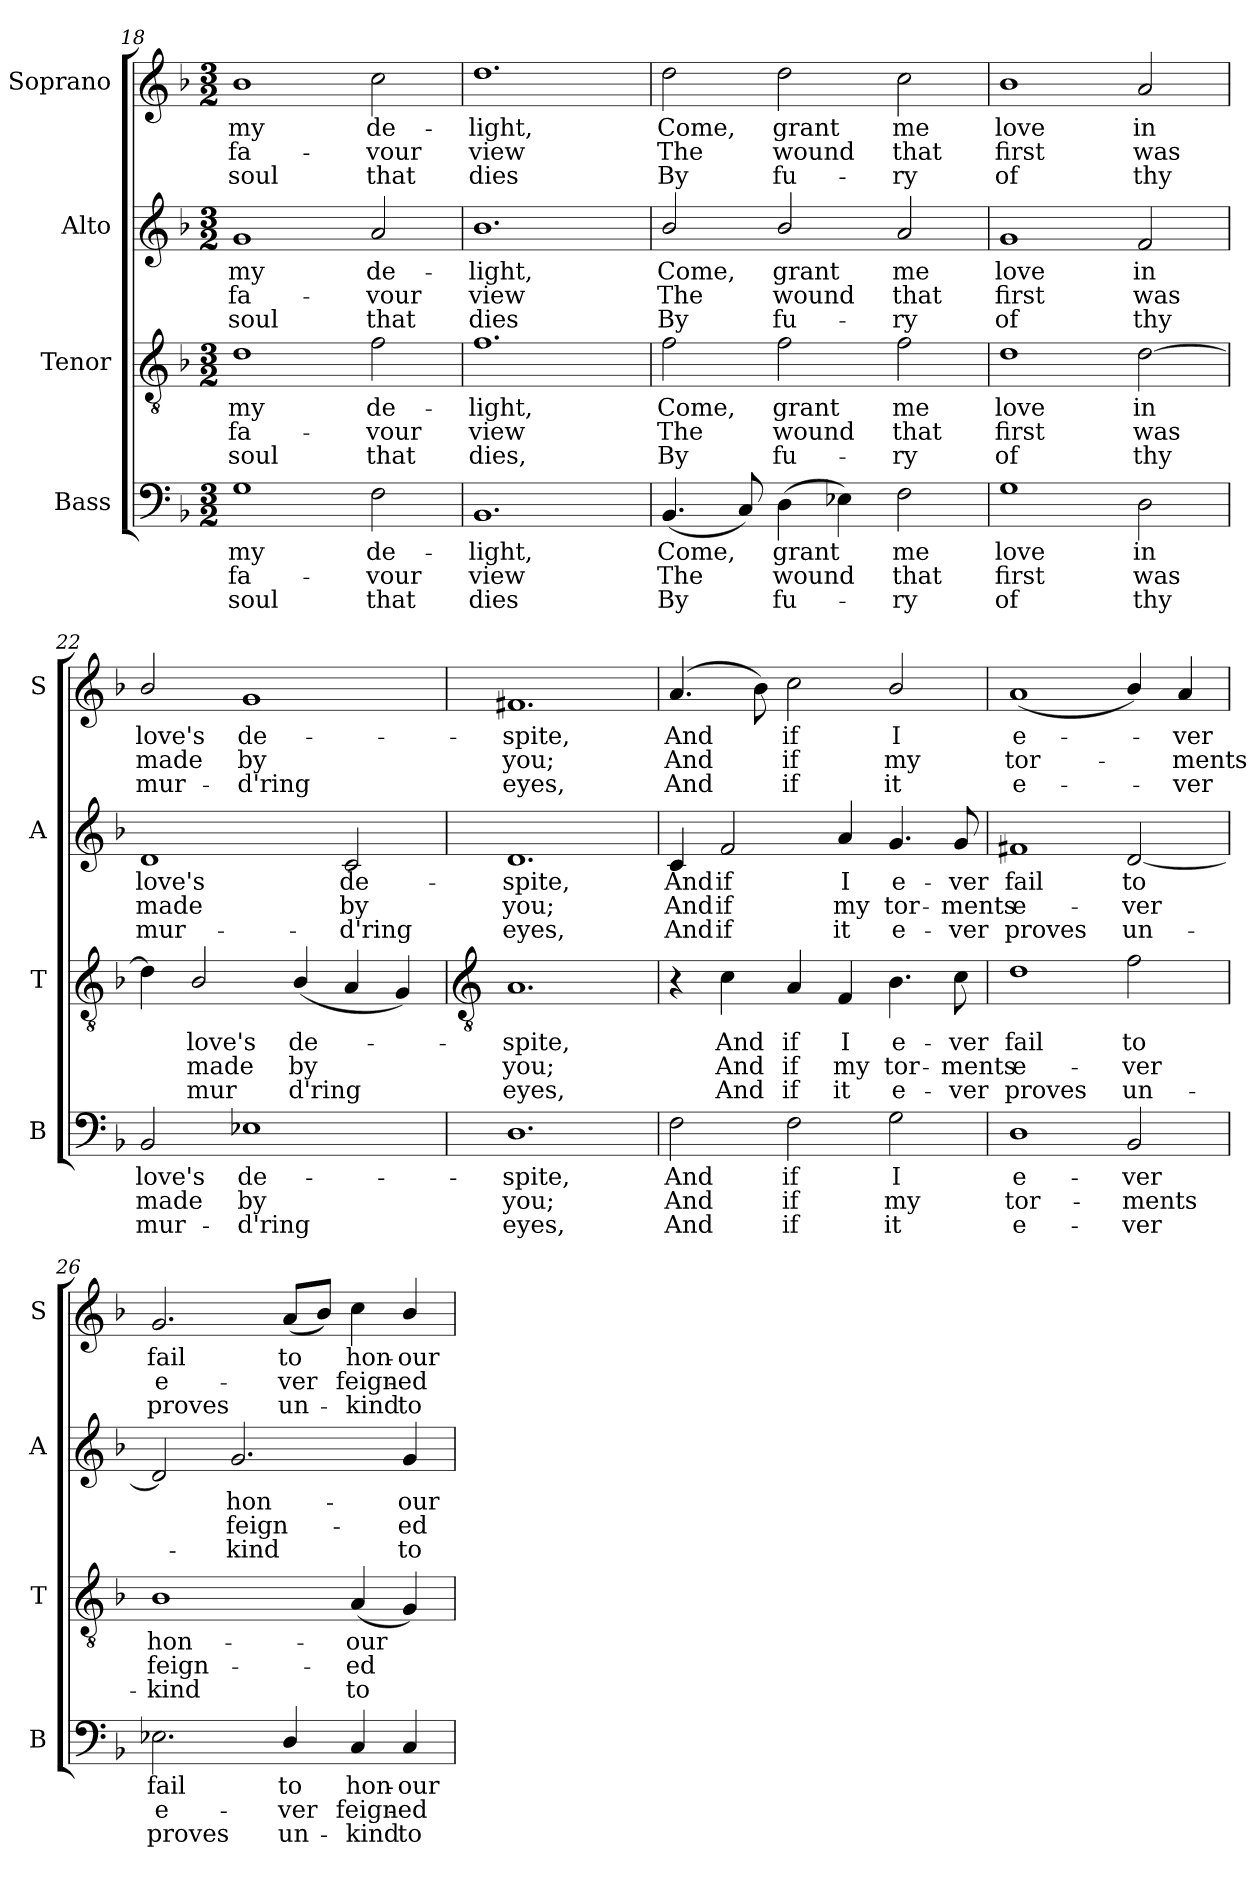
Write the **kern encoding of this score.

**kern	**text	**text	**text	**kern	**text	**text	**text	**kern	**text	**text	**text	**kern	**text	**text	**text
*part4	*part4	*part4	*part4	*part3	*part3	*part3	*part3	*part2	*part2	*part2	*part2	*part1	*part1	*part1	*part1
*staff4	*staff4	*staff4	*staff4	*staff3	*staff3	*staff3	*staff3	*staff2	*staff2	*staff2	*staff2	*staff1	*staff1	*staff1	*staff1
*I"Bass	*	*	*	*I"Tenor	*	*	*	*I"Alto	*	*	*	*I"Soprano	*	*	*
*I'B	*	*	*	*I'T	*	*	*	*I'A	*	*	*	*I'S	*	*	*
*clefF4	*	*	*	*clefGv2	*	*	*	*clefG2	*	*	*	*clefG2	*	*	*
*k[b-]	*	*	*	*k[b-]	*	*	*	*k[b-]	*	*	*	*k[b-]	*	*	*
*F:	*	*	*	*F:	*	*	*	*F:	*	*	*	*F:	*	*	*
*M3/2	*	*	*	*M3/2	*	*	*	*M3/2	*	*	*	*M3/2	*	*	*
=18	=18	=18	=18	=18	=18	=18	=18	=18	=18	=18	=18	=18	=18	=18	=18
!	!LO:LY:b	!LO:LY:b	!LO:LY:b	!	!LO:LY:b	!LO:LY:b	!LO:LY:b	!	!LO:LY:b	!LO:LY:b	!LO:LY:b	!	!LO:LY:b	!LO:LY:b	!LO:LY:b
1G	my	fa-	-soul	1d	my	fa-	-soul	1g	my	fa-	-soul	1b-	my	fa-	-soul
!	!LO:LY:b	!LO:LY:b	!LO:LY:b	!	!LO:LY:b	!LO:LY:b	!LO:LY:b	!	!LO:LY:b	!LO:LY:b	!LO:LY:b	!	!LO:LY:b	!LO:LY:b	!LO:LY:b
2F	de-	-vour	that	2f	de-	-vour	that	2a	de-	-vour	that	2cc	de-	-vour	that
=19	=19	=19	=19	=19	=19	=19	=19	=19	=19	=19	=19	=19	=19	=19	=19
!	!LO:LY:b	!LO:LY:b	!LO:LY:b	!	!LO:LY:b	!LO:LY:b	!LO:LY:b	!	!LO:LY:b	!LO:LY:b	!LO:LY:b	!	!LO:LY:b	!LO:LY:b	!LO:LY:b
1.BB-	light,	view	dies	1.f	light,	view	dies,	1.b-	light,	view	dies	1.dd	light,	view	dies
=20	=20	=20	=20	=20	=20	=20	=20	=20	=20	=20	=20	=20	=20	=20	=20
!	!LO:LY:b	!LO:LY:b	!LO:LY:b	!	!LO:LY:b	!LO:LY:b	!LO:LY:b	!	!LO:LY:b	!LO:LY:b	!LO:LY:b	!	!LO:LY:b	!LO:LY:b	!LO:LY:b
(<4.BB-	Come,	The	By	2f	Come,	The	By	2b-/	Come,	The	By	2dd	Come,	The	By
8C)	.	.	.	.	.	.	.	.	.	.	.	.	.	.	.
!	!LO:LY:b	!LO:LY:b	!LO:LY:b	!	!LO:LY:b	!LO:LY:b	!LO:LY:b	!	!LO:LY:b	!LO:LY:b	!LO:LY:b	!	!LO:LY:b	!LO:LY:b	!LO:LY:b
(>4D	grant	wound	fu-	2f	grant	wound	fu-	2b-/	grant	wound	fu-	2dd	grant	wound	fu-
4E-X)	.	.	.	.	.	.	.	.	.	.	.	.	.	.	.
!	!LO:LY:b	!LO:LY:b	!LO:LY:b	!	!LO:LY:b	!LO:LY:b	!LO:LY:b	!	!LO:LY:b	!LO:LY:b	!LO:LY:b	!	!LO:LY:b	!LO:LY:b	!LO:LY:b
2F	me	that	ry	2f	-me	that	ry	2a	-me	that	ry	2cc	-me	that	ry
=21	=21	=21	=21	=21	=21	=21	=21	=21	=21	=21	=21	=21	=21	=21	=21
!	!LO:LY:b	!LO:LY:b	!LO:LY:b	!	!LO:LY:b	!LO:LY:b	!LO:LY:b	!	!LO:LY:b	!LO:LY:b	!LO:LY:b	!	!LO:LY:b	!LO:LY:b	!LO:LY:b
1G	love	first	of	1d	love	first	of	1g	love	first	of	1b-	love	first	of
!	!LO:LY:b	!LO:LY:b	!LO:LY:b	!	!LO:LY:b	!LO:LY:b	!LO:LY:b	!	!LO:LY:b	!LO:LY:b	!LO:LY:b	!	!LO:LY:b	!LO:LY:b	!LO:LY:b
2D	in	was	thy	[2d	in	was	thy	2f	in	was	thy	2a	in	was	thy
=22	=22	=22	=22	=22	=22	=22	=22	=22	=22	=22	=22	=22	=22	=22	=22
!	!LO:LY:b	!LO:LY:b	!LO:LY:b	!	!	!	!	!	!LO:LY:b	!LO:LY:b	!LO:LY:b	!	!LO:LY:b	!LO:LY:b	!LO:LY:b
2BB-	love's	made	mur-	4d]	.	.	.	1d	love's	made	mur-	2b-/	love's	made	mur-
!	!	!	!	!	!LO:LY:b	!LO:LY:b	!LO:LY:b	!	!	!	!	!	!	!	!
.	.	.	.	2B-/	love's	made	mur	.	.	.	.	.	.	.	.
!	!LO:LY:b	!LO:LY:b	!LO:LY:b	!	!	!	!	!	!	!	!	!	!LO:LY:b	!LO:LY:b	!LO:LY:b
1E-X	-de-	-by	d'ring	.	.	.	.	.	.	.	.	1g	-de-	-by	d'ring
!	!	!	!	!	!LO:LY:b	!LO:LY:b	!LO:LY:b	!	!	!	!	!	!	!	!
.	.	.	.	(<4B-/	de-	by	d'ring	.	.	.	.	.	.	.	.
!	!	!	!	!	!	!	!	!	!LO:LY:b	!LO:LY:b	!LO:LY:b	!	!	!	!
.	.	.	.	4A	.	.	.	2c	-de-	-by	d'ring	.	.	.	.
.	.	.	.	4G)	.	.	.	.	.	.	.	.	.	.	.
!!LO:LB:g=z
=23	=23	=23	=23	=23	=23	=23	=23	=23	=23	=23	=23	=23	=23	=23	=23
*	*	*	*	*clefGv2	*	*	*	*	*	*	*	*	*	*	*
!	!LO:LY:b	!LO:LY:b	!LO:LY:b	!	!LO:LY:b	!LO:LY:b	!LO:LY:b	!	!LO:LY:b	!LO:LY:b	!LO:LY:b	!	!LO:LY:b	!LO:LY:b	!LO:LY:b
1.D	spite,	you;	eyes,	1.A	spite,	you;	eyes,	1.d	spite,	you;	eyes,	1.f#X	spite,	you;	eyes,
=24	=24	=24	=24	=24	=24	=24	=24	=24	=24	=24	=24	=24	=24	=24	=24
!	!LO:LY:b	!LO:LY:b	!LO:LY:b	!	!	!	!	!	!LO:LY:b	!LO:LY:b	!LO:LY:b	!	!LO:LY:b	!LO:LY:b	!LO:LY:b
2F	And	And	And	4r	.	.	.	4c	And	And	And	(<4.a	And	And	And
!	!	!	!	!	!LO:LY:b	!LO:LY:b	!LO:LY:b	!	!LO:LY:b	!LO:LY:b	!LO:LY:b	!	!	!	!
.	.	.	.	4c	And	And	And	2f	if	if	if	.	.	.	.
.	.	.	.	.	.	.	.	.	.	.	.	8b-)	.	.	.
!	!LO:LY:b	!LO:LY:b	!LO:LY:b	!	!LO:LY:b	!LO:LY:b	!LO:LY:b	!	!	!	!	!	!LO:LY:b	!LO:LY:b	!LO:LY:b
2F	if	if	if	4A	if	if	if	.	.	.	.	2cc	if	if	if
!	!	!	!	!	!LO:LY:b	!LO:LY:b	!LO:LY:b	!	!LO:LY:b	!LO:LY:b	!LO:LY:b	!	!	!	!
.	.	.	.	4F	I	my	it	4a	I	my	it	.	.	.	.
!	!LO:LY:b	!LO:LY:b	!LO:LY:b	!	!LO:LY:b	!LO:LY:b	!LO:LY:b	!	!LO:LY:b	!LO:LY:b	!LO:LY:b	!	!LO:LY:b	!LO:LY:b	!LO:LY:b
2G	I	my	it	4.B-	e-	-tor-	-e-	4.g	e-	-tor-	-e-	2b-/	I	my	it
!	!	!	!	!	!LO:LY:b	!LO:LY:b	!LO:LY:b	!	!LO:LY:b	!LO:LY:b	!LO:LY:b	!	!	!	!
.	.	.	.	8c	-ver	ments	ver	8g	-ver	ments	ver	.	.	.	.
=25	=25	=25	=25	=25	=25	=25	=25	=25	=25	=25	=25	=25	=25	=25	=25
!	!LO:LY:b	!LO:LY:b	!LO:LY:b	!	!LO:LY:b	!LO:LY:b	!LO:LY:b	!	!LO:LY:b	!LO:LY:b	!LO:LY:b	!	!LO:LY:b	!LO:LY:b	!LO:LY:b
1D	e-	-tor-	-e-	1d	fail	e-	-proves	1f#X	fail	e-	-proves	(<1a	e-	tor-	e-
!	!LO:LY:b	!LO:LY:b	!LO:LY:b	!	!LO:LY:b	!LO:LY:b	!LO:LY:b	!	!LO:LY:b	!LO:LY:b	!LO:LY:b	!	!	!	!
2BB-	-ver	ments	ver	2f	to	ver	un-	[2d	to	ver	un-	4b-/)	.	.	.
!	!	!	!	!	!	!	!	!	!	!	!	!	!LO:LY:b	!LO:LY:b	!LO:LY:b
.	.	.	.	.	.	.	.	.	.	.	.	4a	ver	ments	ver
=26	=26	=26	=26	=26	=26	=26	=26	=26	=26	=26	=26	=26	=26	=26	=26
!	!LO:LY:b	!LO:LY:b	!LO:LY:b	!	!LO:LY:b	!LO:LY:b	!LO:LY:b	!	!	!	!	!	!LO:LY:b	!LO:LY:b	!LO:LY:b
2.E-X	fail	e-	-proves	1B-	-hon-	-feign-	-kind	2d]	.	.	.	2.g	fail	e-	-proves
!	!	!	!	!	!	!	!	!	!LO:LY:b	!LO:LY:b	!LO:LY:b	!	!	!	!
.	.	.	.	.	.	.	.	2.g	hon-	-feign-	-kind	.	.	.	.
!	!LO:LY:b	!LO:LY:b	!LO:LY:b	!	!	!	!	!	!	!	!	!	!LO:LY:b	!LO:LY:b	!LO:LY:b
4D/	to	ver	un-	.	.	.	.	.	.	.	.	(<8aL	to	ver	un-
.	.	.	.	.	.	.	.	.	.	.	.	8b-J)	.	.	.
!	!LO:LY:b	!LO:LY:b	!LO:LY:b	!	!LO:LY:b	!LO:LY:b	!LO:LY:b	!	!	!	!	!	!LO:LY:b	!LO:LY:b	!LO:LY:b
4C	-hon-	-feign-	-kind	(<4A	our	ed	to	.	.	.	.	4cc	hon-	-feign-	-kind
!	!LO:LY:b	!LO:LY:b	!LO:LY:b	!	!	!	!	!	!LO:LY:b	!LO:LY:b	!LO:LY:b	!	!LO:LY:b	!LO:LY:b	!LO:LY:b
4C	our	ed	to	4G)	.	.	.	4g	our	ed	to	4b-/	our	ed	to
=	=	=	=	=	=	=	=	=	=	=	=	=	=	=	=
*-	*-	*-	*-	*-	*-	*-	*-	*-	*-	*-	*-	*-	*-	*-	*-
